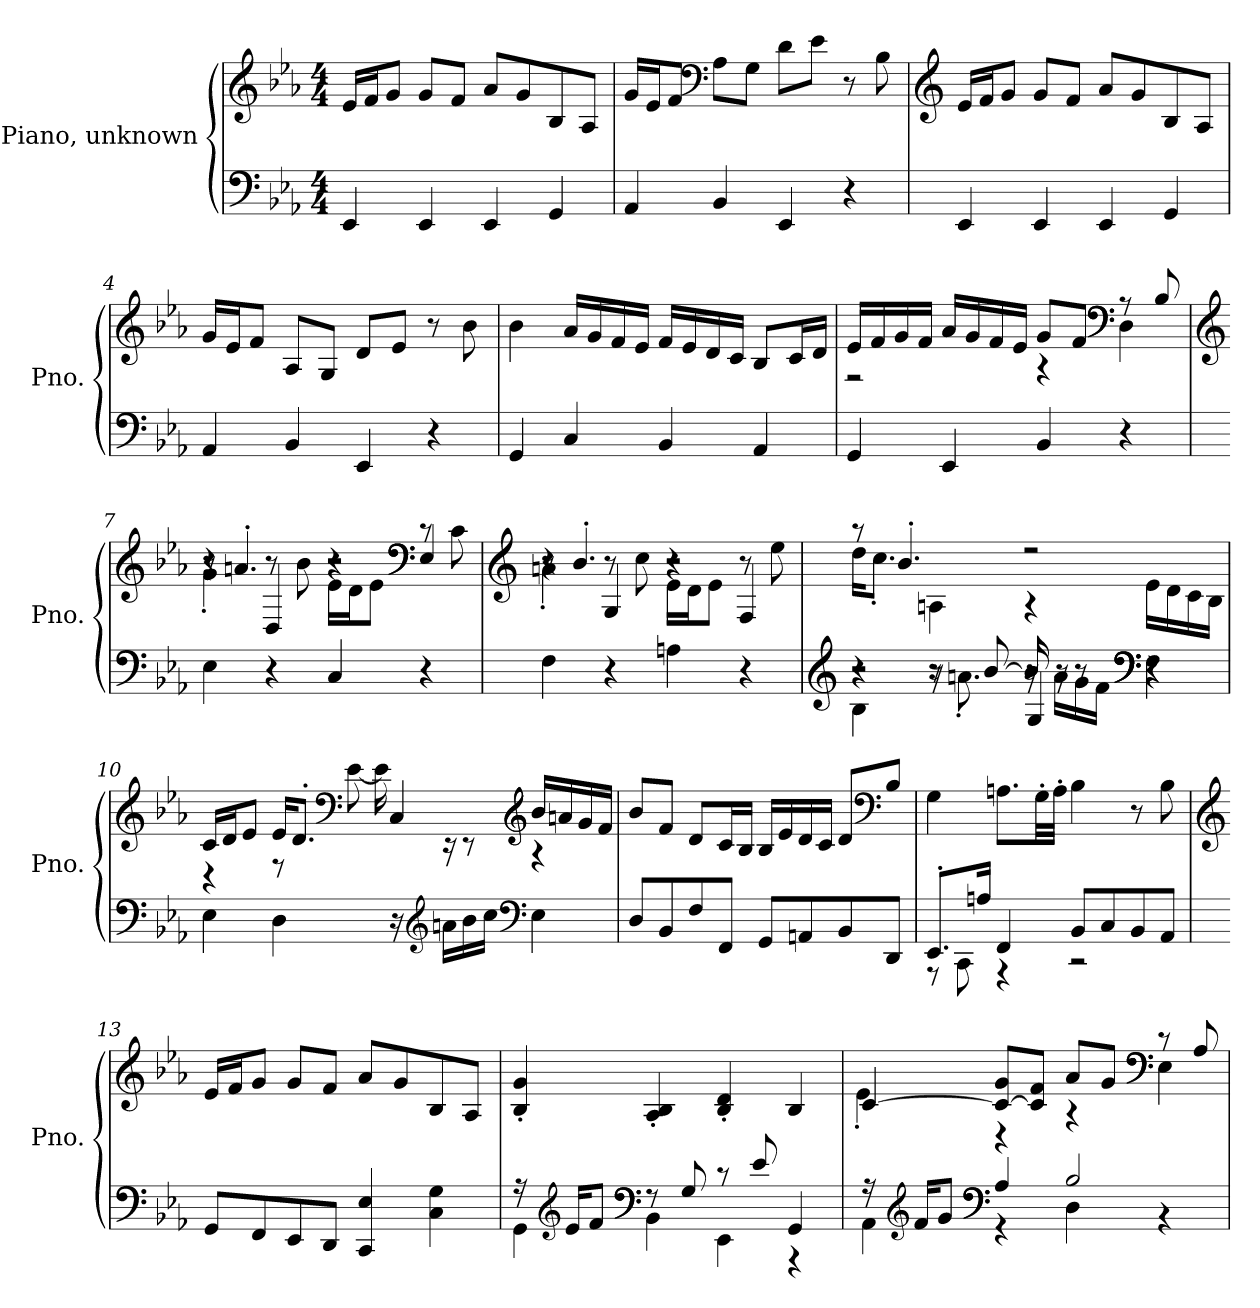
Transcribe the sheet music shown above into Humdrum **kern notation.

**kern	**kern
*part1	*part1
*staff2	*staff1
*I"Piano, unknown	*
*I'Pno.	*
*clefF4	*clefG2
*k[b-e-a-]	*k[b-e-a-]
*M4/4	*M4/4
*MM120	*MM120
=1	=1
4EE-/	16e-/LL
.	16f/J
.	8g/J
4EE-/	8g/L
.	8f/J
4EE-/	8a-/L
.	8g/
4GG/	8B-/
.	8A-/J
=2	=2
4AA-/	16g/LL
.	16e-/J
.	8f/J
*	*clefF4
4BB-/	8A-\L
.	8G\J
4EE-/	8d\L
.	8e-\J
4r	8r
.	8B-\
=3	=3
*	*clefG2
4EE-/	16e-/LL
.	16f/J
.	8g/J
4EE-/	8g/L
.	8f/J
4EE-/	8a-/L
.	8g/
4GG/	8B-/
.	8A-/J
=4	=4
4AA-/	16g/LL
.	16e-/J
.	8f/J
4BB-/	8A-/L
.	8G/J
4EE-/	8d/L
.	8e-/J
4r	8r
.	8b-\
!!LO:LB:g=z
=5	=5
4GG/	4b-\
4C/	16a-/LL
.	16g/
.	16f/
.	16e-/JJ
4BB-/	16f/LL
.	16e-/
.	16d/
.	16c/JJ
4AA-/	8B-/L
.	16c/L
.	16d/JJ
=6	=6
*	*^
4GG/	16e-/LL	2r
.	16f/	.
.	16g/	.
.	16f/JJ	.
4EE-/	16a-/LL	.
.	16g/	.
.	16f/	.
.	16e-/JJ	.
4BB-/	8g/L	4r
.	8f/J	.
*	*clefF4	*
4r	8r	4D\
.	8B-/	.
*	*v	*v
=7	=7
*	*clefG2
*	*^
*	*	*^
4E-\	8r	4g'\	4r
.	4.an'/	.	.
4r	.	8r	4D/
.	.	8b-\	.
4C/	2r	16e-\LL	4r
.	.	16d\J	.
.	.	8e-\J	.
*	*clefF4	*	*
4r	.	8r	4E-/
.	.	8c\	.
!!LO:LB:g=z	!!	!!
=8	=8	=8	=8
*	*clefG2	*	*
4F\	8r	4an'\	4r
.	4.b-'/	.	.
4r	.	8r	4G/
.	.	8cc\	.
4An\	2r	16e-\LL	4r
.	.	16d\J	.
.	.	8e-\J	.
4r	.	8r	4F/
.	.	8ee-\	.
*	*v	*v	*v
=9	=9
*clefG2	*
*^	*^
*	*^	*	*
4r	4B-\	2r	8r	16dd\KL
.	.	.	.	8.cc'\J
.	.	.	4.b-'/	.
8r	16r	.	.	4An\
.	8.an'\	.	.	.
[8b-/	.	.	.	.
16b-/]	16r	4G/	2r	4r
16r	16a\LL	.	.	.
8r	16g\	.	.	.
.	16f\JJ	.	.	.
*clefF4	*	*	*	*
4r	4F\	4r	.	16e-\LL
.	.	.	.	16d\
.	.	.	.	16c\
.	.	.	.	16B-\JJ
*v	*v	*v	*	*
!!LO:LB:g=z	!!
=10	=10	=10
4E-\	16c/LL	4r
.	16d/J	.
.	8e-/J	.
4D\	16e-/KL	8r
.	8.d'/J	.
*	*clefF4	*
.	.	[8e-\
16r	4C/	16e-\]
*clefG2	*	*
16an\LL	.	16r
16b-\	.	8r
16cc\JJ	.	.
*clefF4	*clefG2	*
4E-\	16b-/LL	4r
.	16an/	.
.	16g/	.
.	16f/JJ	.
*	*v	*v
=11	=11
8D/L	8b-/L
8BB-/	8f/J
8F/	8d/L
8FF/J	16c/L
.	16B-/JJ
8GG/L	16B-/LL
.	16e-/
8AAn/	16d/
.	16c/JJ
8BB-/	8d/L
*	*clefF4
8DD/J	8B-/J
!!LO:LB:g=z
=12	=12
*^	*
8.EE-'/L	8r	4G\
.	8CC\	.
16An/Jk	.	.
4FF/	4r	8.An\L
.	.	32G'\LL
.	.	32A'\JJJ
8BB-/L	2r	4B-\
8C/	.	.
8BB-/	.	8r
8AA-/J	.	8B-\
*v	*v	*
=13	=13
*	*clefG2
8GG/L	16e-/LL
.	16f/J
8FF/	8g/J
8EE-/	8g/L
8DD/J	8f/J
4CC/ 4E-/	8a-/L
.	8g/
4C\ 4G\	8B-/
.	8A-/J
=14	=14
*^	*
16r	4GG\	4B-/' 4g/'
*clefG2	*	*
16e-/KL	.	.
8f/J	.	.
*clefF4	*	*
8r	4BB-\	4A-/' 4B-/'
8G/	.	.
8r	4EE-\	4B-/' 4d/'
8e-/	.	.
4GG/	4r	4B-/
!!LO:LB:g=z
=15	=15	=15
*	*	*^
16r	4AA-\	[4c/	4e-'\
*clefG2	*	*	*
16f/KL	.	.	.
8g/J	.	.	.
*clefF4	*	*	*
4A-/	4r	8c/_ 8g/L	4r
.	.	8c/] 8f/J	.
2B-/	4D\	8a-/L	4r
.	.	8g/J	.
*	*	*clefF4	*
.	4r	8r	4E-\
.	.	8A-/	.
*v	*v	*	*
*	*v	*v
=	=
*-	*-
